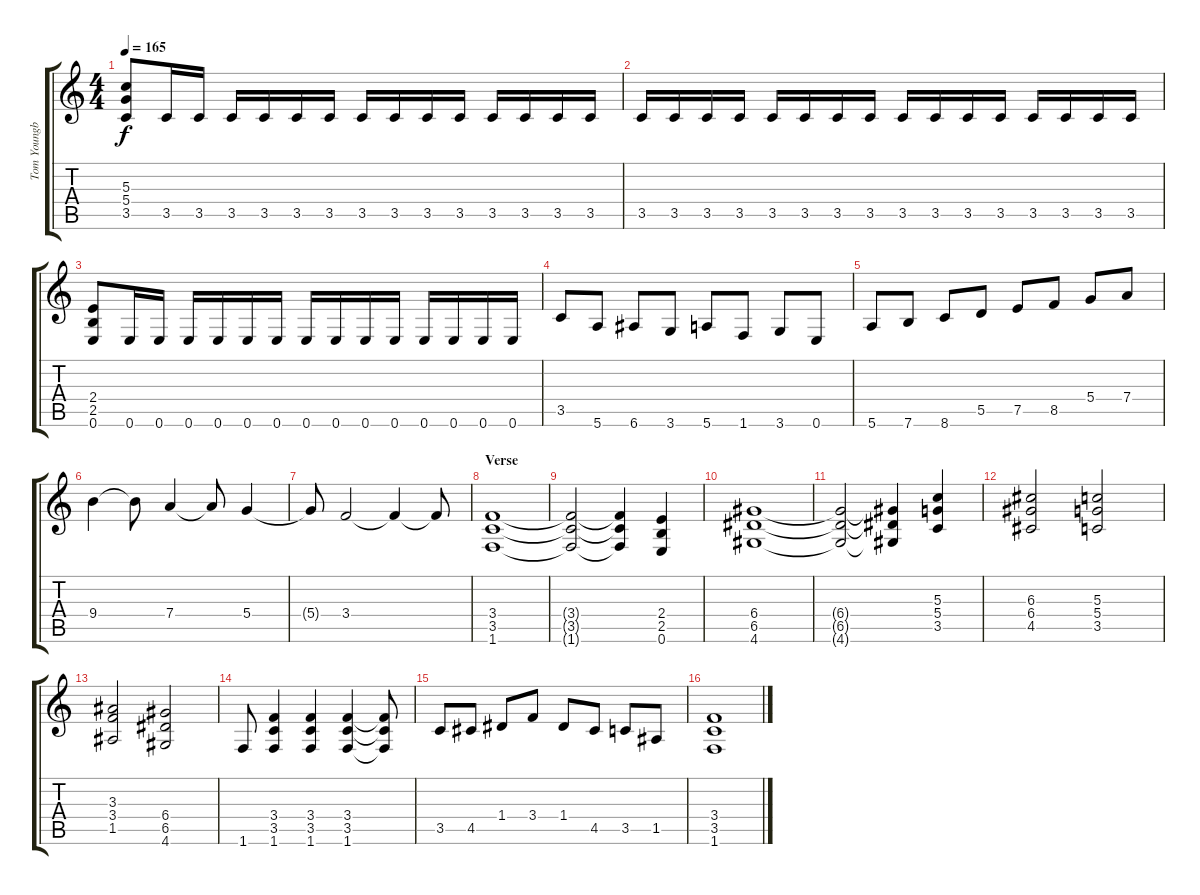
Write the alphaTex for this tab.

\track ("Tom Youngblood" "Tom Youngb") {instrument distortionguitar}
\staff {score tabs}
\tuning (E4 B3 G3 D3 A2 E2) {hide}
\ts (4 4)
\tempo 165
\clef g2
\ks c
(5.3 5.4 3.5).8{dy f} 3.5.16 3.5.16 3.5.16 3.5.16 3.5.16 3.5.16 3.5.16 3.5.16 3.5.16 3.5.16 3.5.16 3.5.16 3.5.16 3.5.16 |
3.5.16 3.5.16 3.5.16 3.5.16 3.5.16 3.5.16 3.5.16 3.5.16 3.5.16 3.5.16 3.5.16 3.5.16 3.5.16 3.5.16 3.5.16 3.5.16 |
(2.4 2.5 0.6).8 0.6.16 0.6.16 0.6.16 0.6.16 0.6.16 0.6.16 0.6.16 0.6.16 0.6.16 0.6.16 0.6.16 0.6.16 0.6.16 0.6.16 |
3.5.8 5.6.8 6.6.8 3.6.8 5.6.8 1.6.8 3.6.8 0.6.8 |
5.6.8 7.6.8 8.6.8 5.5.8 7.5.8 8.5.8 5.4.8 7.4.8 |
9.4.4 9.4{t}.8 7.4.4 7.4{t}.8 5.4.4 |
5.4{t}.8 3.4.2 3.4{t}.4 3.4{t}.8 |
\section ("" "Verse")
(3.4 3.5 1.6).1 |
(3.4{t} 3.5{t} 1.6{t}).2 (3.4{t} 3.5{t} 1.6{t}).4 (2.4 2.5 0.6).4 |
(6.4 6.5 4.6).1 |
(6.4{t} 6.5{t} 4.6{t}).2 (6.4{t} 6.5{t} 4.6{t}).4 (5.3 5.4 3.5).4 |
(6.3 6.4 4.5).2 (5.3 5.4 3.5).2 |
(3.3 3.4 1.5).2 (6.4 6.5 4.6).2 |
1.6.8 (3.4 3.5 1.6).4 (3.4 3.5 1.6).4 (3.4 3.5 1.6).4 (3.4{t} 3.5{t} 1.6{t}).8 |
3.5.8 4.5.8 1.4.8 3.4.8 1.4.8 4.5.8 3.5.8 1.5.8 |
(3.4 3.5 1.6).1
